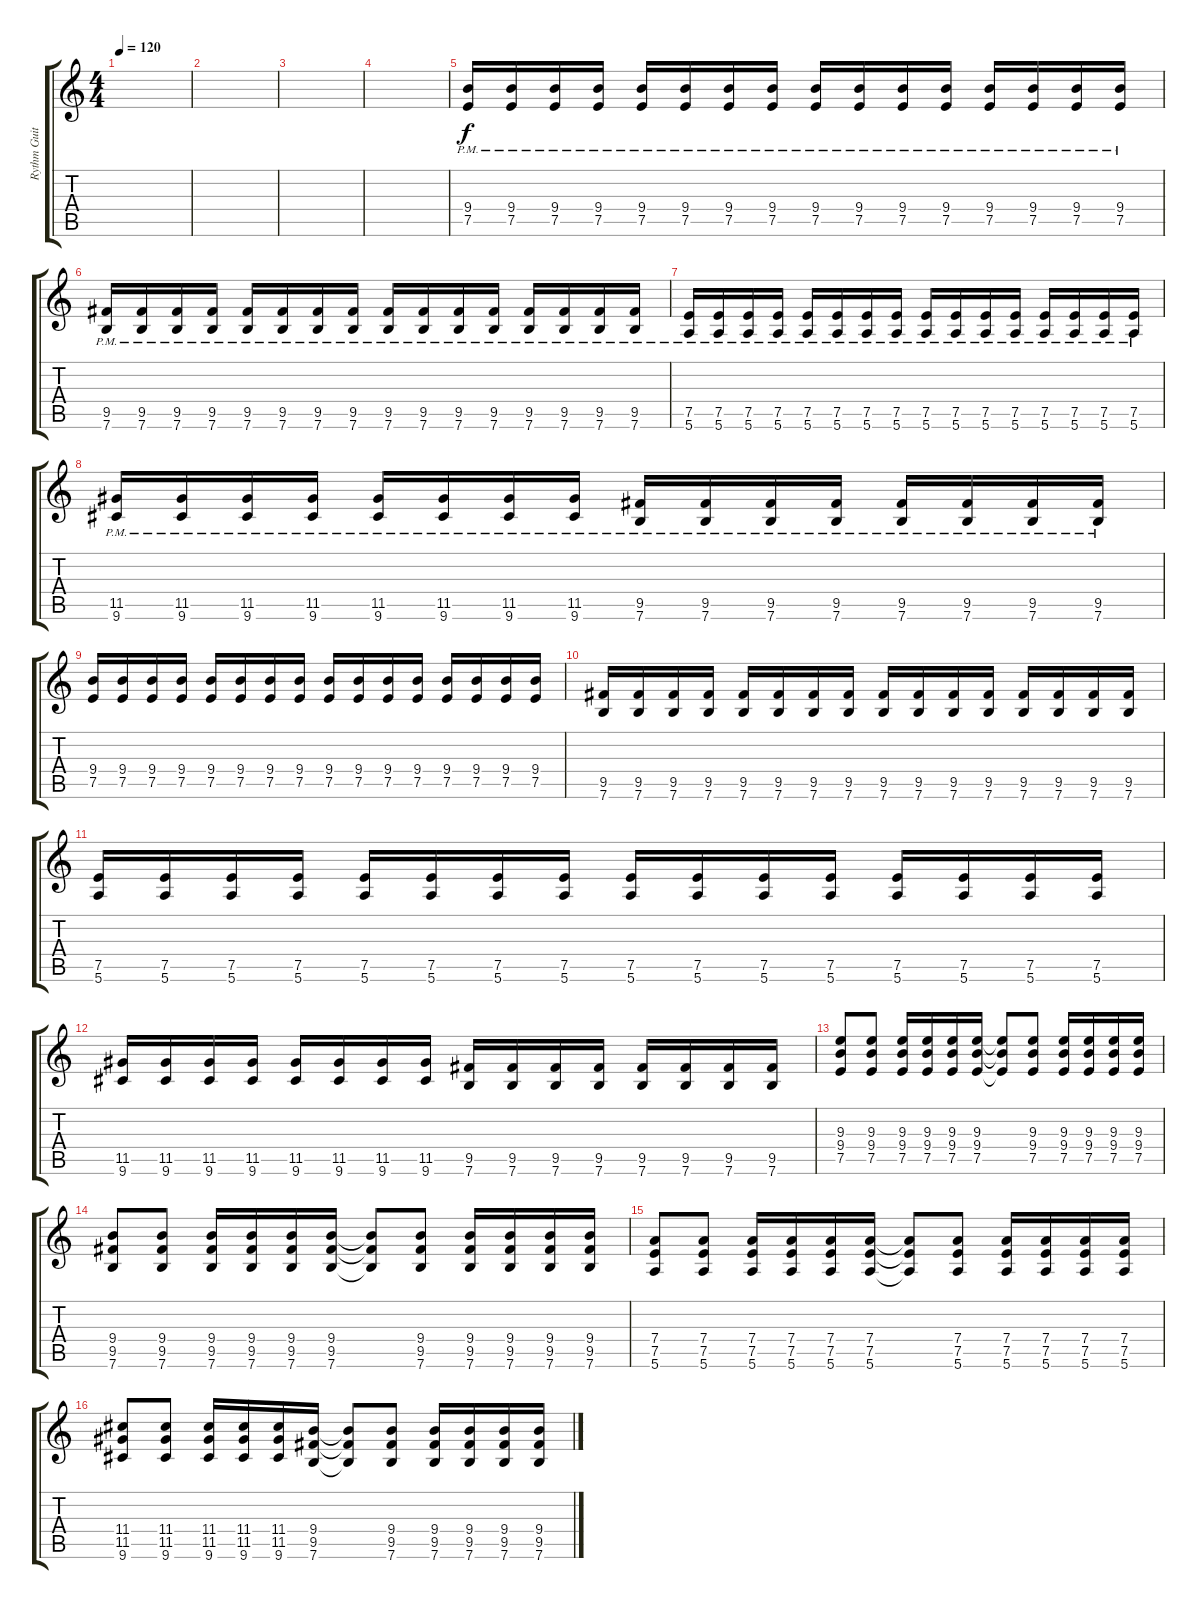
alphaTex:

\track ("Rythm Guitar" "Rythm Guit") {instrument distortionguitar}
\staff {score tabs}
\tuning (E4 B3 G3 D3 A2 E2) {hide}
\ts (4 4)
\tempo 120
\clef g2
\ks c
|
|
|
|
(9.4{pm} 7.5{pm}).16 (9.4{pm} 7.5{pm}).16 (9.4{pm} 7.5{pm}).16 (9.4{pm} 7.5{pm}).16 (9.4{pm} 7.5{pm}).16 (9.4{pm} 7.5{pm}).16 (9.4{pm} 7.5{pm}).16 (9.4{pm} 7.5{pm}).16 (9.4{pm} 7.5{pm}).16 (9.4{pm} 7.5{pm}).16 (9.4{pm} 7.5{pm}).16 (9.4{pm} 7.5{pm}).16 (9.4{pm} 7.5{pm}).16 (9.4{pm} 7.5{pm}).16 (9.4{pm} 7.5{pm}).16 (9.4{pm} 7.5{pm}).16 |
(9.5 7.6{pm}).16 (9.5 7.6{pm}).16 (9.5 7.6{pm}).16 (9.5 7.6{pm}).16 (9.5 7.6{pm}).16 (9.5 7.6{pm}).16 (9.5 7.6{pm}).16 (9.5 7.6{pm}).16 (9.5 7.6{pm}).16 (9.5 7.6{pm}).16 (9.5 7.6{pm}).16 (9.5 7.6{pm}).16 (9.5{pm} 7.6{pm}).16 (9.5{pm} 7.6{pm}).16 (9.5{pm} 7.6{pm}).16 (9.5{pm} 7.6{pm}).16 |
(7.5 5.6{pm}).16 (7.5 5.6{pm}).16 (7.5 5.6{pm}).16 (7.5 5.6{pm}).16 (7.5 5.6{pm}).16 (7.5 5.6{pm}).16 (7.5 5.6{pm}).16 (7.5 5.6{pm}).16 (7.5 5.6{pm}).16 (7.5 5.6{pm}).16 (7.5 5.6{pm}).16 (7.5 5.6{pm}).16 (7.5 5.6{pm}).16 (7.5 5.6{pm}).16 (7.5 5.6{pm}).16 (7.5 5.6{pm}).16 |
(11.5 9.6{pm}).16 (11.5 9.6{pm}).16 (11.5 9.6{pm}).16 (11.5 9.6{pm}).16 (11.5 9.6{pm}).16 (11.5 9.6{pm}).16 (11.5 9.6{pm}).16 (11.5 9.6{pm}).16 (9.5 7.6{pm}).16 (9.5 7.6{pm}).16 (9.5 7.6{pm}).16 (9.5 7.6{pm}).16 (9.5 7.6{pm}).16 (9.5 7.6{pm}).16 (9.5 7.6{pm}).16 (9.5 7.6{pm}).16 |
(9.4 7.5).16 (9.4 7.5).16 (9.4 7.5).16 (9.4 7.5).16 (9.4 7.5).16 (9.4 7.5).16 (9.4 7.5).16 (9.4 7.5).16 (9.4 7.5).16 (9.4 7.5).16 (9.4 7.5).16 (9.4 7.5).16 (9.4 7.5).16 (9.4 7.5).16 (9.4 7.5).16 (9.4 7.5).16 |
(9.5 7.6).16 (9.5 7.6).16 (9.5 7.6).16 (9.5 7.6).16 (9.5 7.6).16 (9.5 7.6).16 (9.5 7.6).16 (9.5 7.6).16 (9.5 7.6).16 (9.5 7.6).16 (9.5 7.6).16 (9.5 7.6).16 (9.5 7.6).16 (9.5 7.6).16 (9.5 7.6).16 (9.5 7.6).16 |
(7.5 5.6).16 (7.5 5.6).16 (7.5 5.6).16 (7.5 5.6).16 (7.5 5.6).16 (7.5 5.6).16 (7.5 5.6).16 (7.5 5.6).16 (7.5 5.6).16 (7.5 5.6).16 (7.5 5.6).16 (7.5 5.6).16 (7.5 5.6).16 (7.5 5.6).16 (7.5 5.6).16 (7.5 5.6).16 |
(11.5 9.6).16 (11.5 9.6).16 (11.5 9.6).16 (11.5 9.6).16 (11.5 9.6).16 (11.5 9.6).16 (11.5 9.6).16 (11.5 9.6).16 (9.5 7.6).16 (9.5 7.6).16 (9.5 7.6).16 (9.5 7.6).16 (9.5 7.6).16 (9.5 7.6).16 (9.5 7.6).16 (9.5 7.6).16 |
(9.3 9.4 7.5).8 (9.3 9.4 7.5).8 (9.3 9.4 7.5).16 (9.3 9.4 7.5).16 (9.3 9.4 7.5).16 (9.3 9.4 7.5).16 (9.3{t} 9.4{t} 7.5{t}).8 (9.3 9.4 7.5).8 (9.3 9.4 7.5).16 (9.3 9.4 7.5).16 (9.3 9.4 7.5).16 (9.3 9.4 7.5).16 |
(9.4 9.5 7.6).8 (9.4 9.5 7.6).8 (9.4 9.5 7.6).16 (9.4 9.5 7.6).16 (9.4 9.5 7.6).16 (9.4 9.5 7.6).16 (9.4{t} 9.5{t} 7.6{t}).8 (9.4 9.5 7.6).8 (9.4 9.5 7.6).16 (9.4 9.5 7.6).16 (9.4 9.5 7.6).16 (9.4 9.5 7.6).16 |
(7.4 7.5 5.6).8 (7.4 7.5 5.6).8 (7.4 7.5 5.6).16 (7.4 7.5 5.6).16 (7.4 7.5 5.6).16 (7.4 7.5 5.6).16 (7.4{t} 7.5{t} 5.6{t}).8 (7.4 7.5 5.6).8 (7.4 7.5 5.6).16 (7.4 7.5 5.6).16 (7.4 7.5 5.6).16 (7.4 7.5 5.6).16 |
(11.4 11.5 9.6).8 (11.4 11.5 9.6).8 (11.4 11.5 9.6).16 (11.4 11.5 9.6).16 (11.4 11.5 9.6).16 (9.4 9.5 7.6).16 (9.4{t} 9.5{t} 7.6{t}).8 (9.4 9.5 7.6).8 (9.4 9.5 7.6).16 (9.4 9.5 7.6).16 (9.4 9.5 7.6).16 (9.4 9.5 7.6).16
